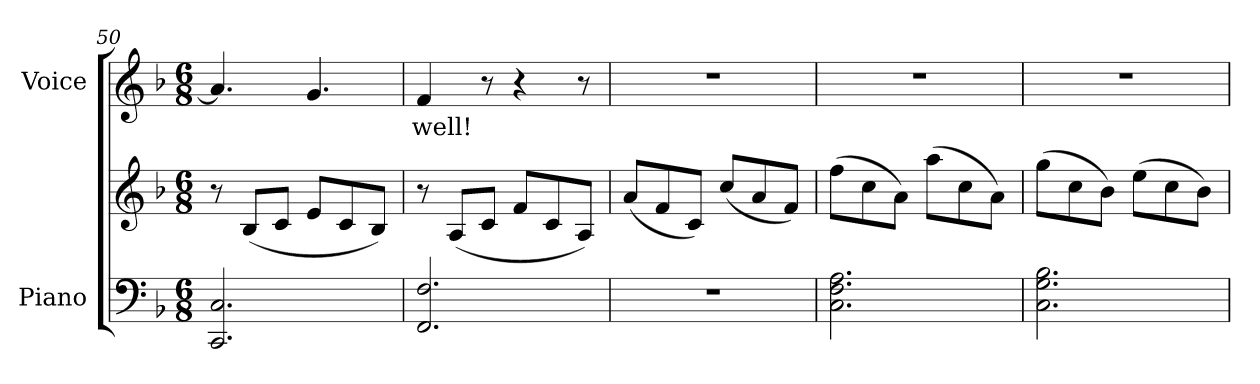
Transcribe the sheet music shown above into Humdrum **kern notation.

**kern	**kern	**kern	**text
*part2	*part2	*part1	*part1
*staff3	*staff2	*staff1	*staff1
*I"Piano	*	*I"Voice	*
*I'Pno	*	*	*
*clefF4	*clefG2	*clefG2	*
*k[b-]	*k[b-]	*k[b-]	*
*M6/8	*M6/8	*M6/8	*
=50	=50	=50	=50
2.CC/ 2.C/	8r	4.a/]	.
.	(8B-/L	.	.
.	8c/J	.	.
.	8e/L	4.g/	.
.	8c/	.	.
.	8B-/J)	.	.
=51	=51	=51	=51
2.FF/ 2.F/	8r	4f/	well!
.	(8A/L	.	.
.	8c/J	8r	.
.	8f/L	4r	.
.	8c/	.	.
.	8A/J)	8r	.
=52	=52	=52	=52
2.r	(8a/L	2.r	.
.	8f/	.	.
.	8c/J)	.	.
.	(8cc/L	.	.
.	8a/	.	.
.	8f/J)	.	.
=53	=53	=53	=53
2.C\ 2.F\ 2.A\	(8ff\L	2.r	.
.	8cc\	.	.
.	8a\J)	.	.
.	(8aa\L	.	.
.	8cc\	.	.
.	8a\J)	.	.
=54	=54	=54	=54
2.C\ 2.G\ 2.B-\	(8gg\L	2.r	.
.	8cc\	.	.
.	8b-\J)	.	.
.	(8ee\L	.	.
.	8cc\	.	.
.	8b-\J)	.	.
=	=	=	=
*-	*-	*-	*-
